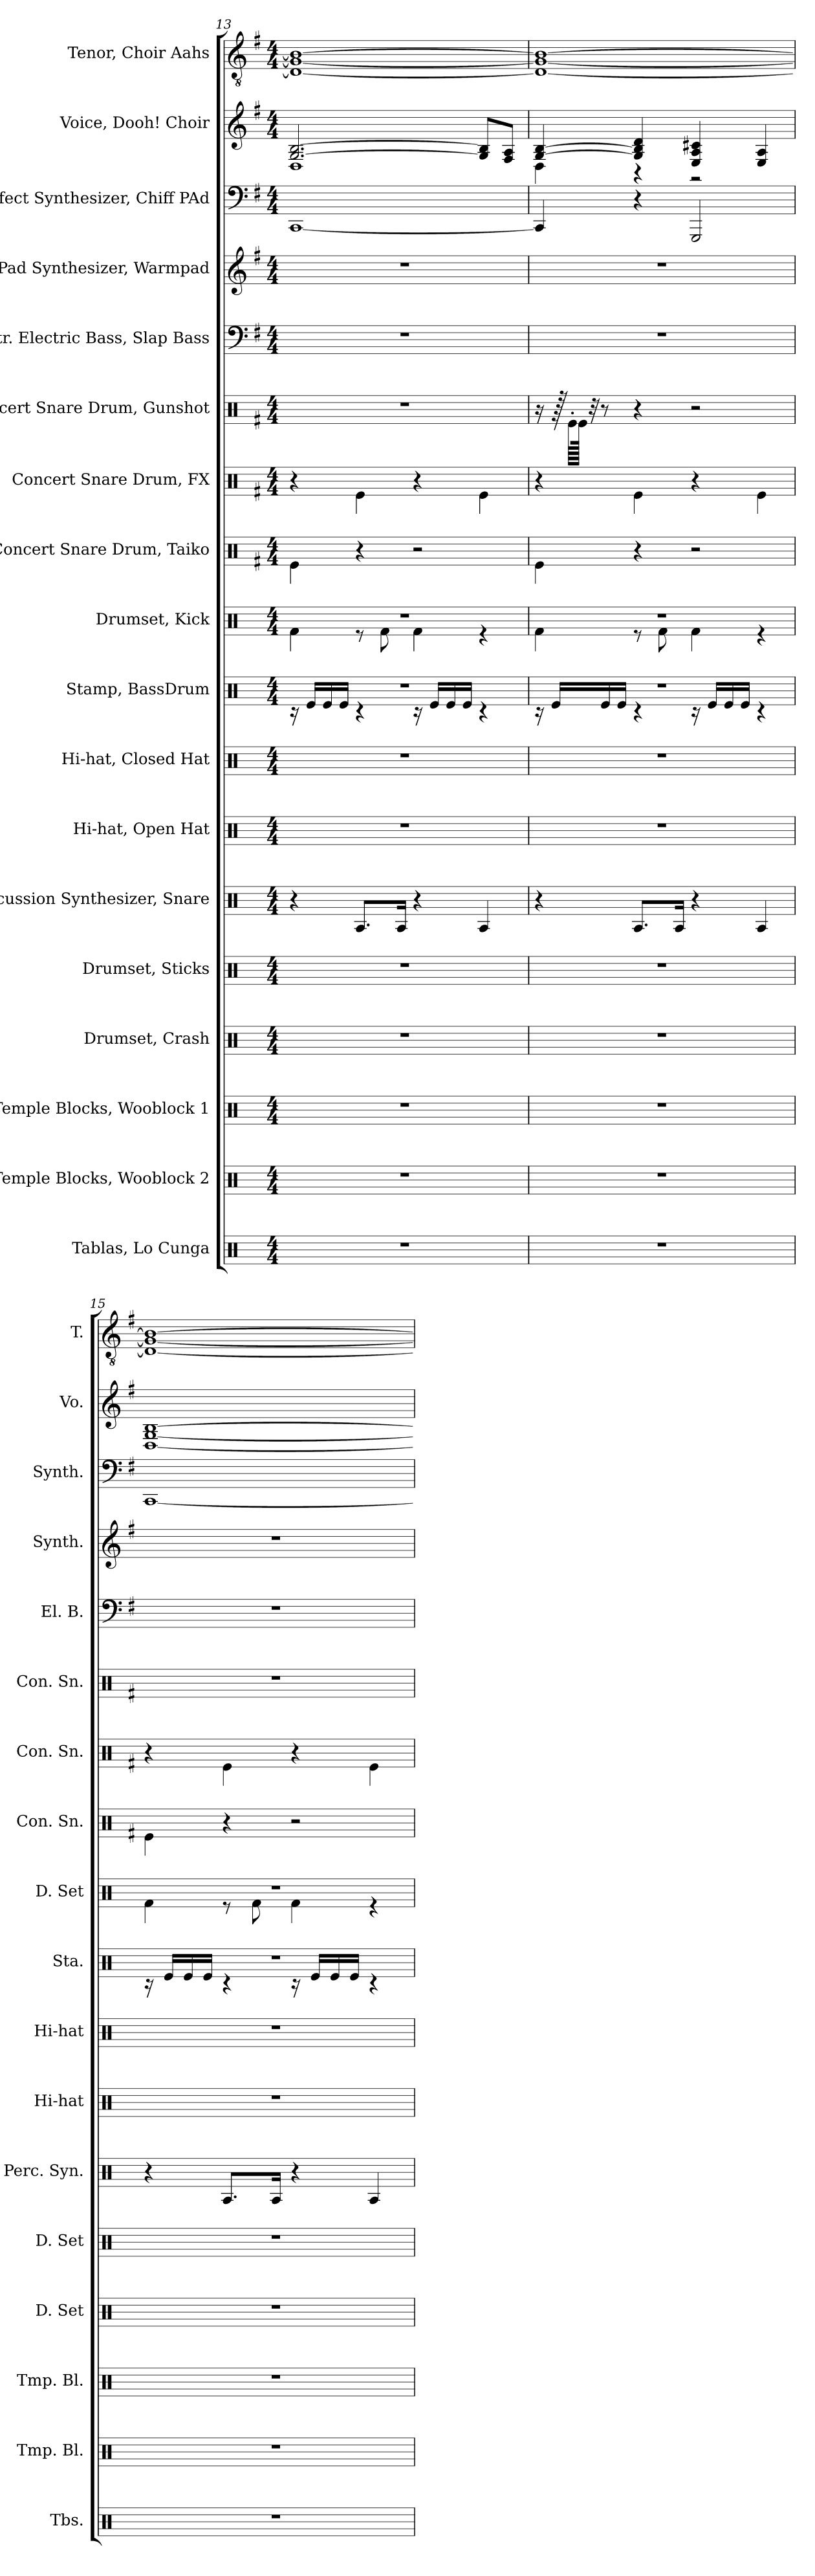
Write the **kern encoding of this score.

**kern	**kern	**kern	**kern	**kern	**kern	**kern	**kern	**kern	**kern	**kern	**kern	**kern	**kern	**kern	**kern	**kern	**kern
*part18	*part17	*part16	*part15	*part14	*part13	*part12	*part11	*part10	*part9	*part8	*part7	*part6	*part5	*part4	*part3	*part2	*part1
*staff18	*staff17	*staff16	*staff15	*staff14	*staff13	*staff12	*staff11	*staff10	*staff9	*staff8	*staff7	*staff6	*staff5	*staff4	*staff3	*staff2	*staff1
*I"Tablas, Lo Cunga	*I"Temple Blocks, Wooblock 2	*I"Temple Blocks, Wooblock 1	*I"Drumset, Crash	*I"Drumset, Sticks	*I"Percussion Synthesizer, Snare	*I"Hi-hat, Open Hat	*I"Hi-hat, Closed Hat	*I"Stamp, BassDrum	*I"Drumset, Kick	*I"Concert Snare Drum, Taiko	*I"Concert Snare Drum, FX	*I"Concert Snare Drum, Gunshot	*I"5-str. Electric Bass, Slap Bass	*I"Pad Synthesizer, Warmpad	*I"Effect Synthesizer, Chiff PAd	*I"Voice, Dooh! Choir	*I"Tenor, Choir Aahs
*I'Tbs.	*I'Tmp. Bl.	*I'Tmp. Bl.	*I'D. Set	*I'D. Set	*I'Perc. Syn.	*I'Hi-hat	*I'Hi-hat	*I'Sta.	*I'D. Set	*I'Con. Sn.	*I'Con. Sn.	*I'Con. Sn.	*I'El. B.	*I'Synth.	*I'Synth.	*I'Vo.	*I'T.
*clefX	*clefX	*clefX	*clefX	*clefX	*clefX	*clefX	*clefX	*clefX	*clefX	*clefX	*clefX	*clefX	*clefF4	*clefG2	*clefF4	*clefG2	*clefGv2
*	*	*	*	*	*	*	*	*	*	*	*	*	*ITrd7c12	*	*	*	*
*k[]	*k[]	*k[]	*k[]	*k[]	*k[]	*k[]	*k[]	*k[]	*k[]	*k[f#]	*k[f#]	*k[f#]	*k[f#]	*k[f#]	*k[f#]	*k[f#]	*k[f#]
*M4/4	*M4/4	*M4/4	*M4/4	*M4/4	*M4/4	*M4/4	*M4/4	*M4/4	*M4/4	*M4/4	*M4/4	*M4/4	*M4/4	*M4/4	*M4/4	*M4/4	*M4/4
=13	=13	=13	=13	=13	=13	=13	=13	=13	=13	=13	=13	=13	=13	=13	=13	=13	=13
*	*	*	*	*	*	*	*	*^	*^	*	*	*	*	*	*	*^	*
1r	1r	1r	1r	1r	4r	1r	1r	1r	16r	1r	4Rf\	4Re\	4r	1r	1r	1r	[1CC	[2.G/ [2.B/	1D	1D_ 1G_ 1B_
.	.	.	.	.	.	.	.	.	16Re/LL	.	.	.	.	.	.	.	.	.	.	.
.	.	.	.	.	.	.	.	.	16Re/	.	.	.	.	.	.	.	.	.	.	.
.	.	.	.	.	.	.	.	.	16Re/JJ	.	.	.	.	.	.	.	.	.	.	.
.	.	.	.	.	8.RA/L	.	.	.	4r	.	8r	4r	4Re\	.	.	.	.	.	.	.
.	.	.	.	.	.	.	.	.	.	.	8Rf\	.	.	.	.	.	.	.	.	.
.	.	.	.	.	16RA/Jk	.	.	.	.	.	.	.	.	.	.	.	.	.	.	.
.	.	.	.	.	4r	.	.	.	16r	.	4Rf\	2r	4r	.	.	.	.	.	.	.
.	.	.	.	.	.	.	.	.	16Re/LL	.	.	.	.	.	.	.	.	.	.	.
.	.	.	.	.	.	.	.	.	16Re/	.	.	.	.	.	.	.	.	.	.	.
.	.	.	.	.	.	.	.	.	16Re/JJ	.	.	.	.	.	.	.	.	.	.	.
.	.	.	.	.	4RA/	.	.	.	4r	.	4r	.	4Re\	.	.	.	.	8G/] 8B/]L	.	.
.	.	.	.	.	.	.	.	.	.	.	.	.	.	.	.	.	.	8F#/ 8A/J	.	.
!!LO:PB:g=z
=14	=14	=14	=14	=14	=14	=14	=14	=14	=14	=14	=14	=14	=14	=14	=14	=14	=14	=14	=14	=14
1r	1r	1r	1r	1r	4r	1r	1r	1r	16r	1r	4Rf\	4Re\	4r	16r	1r	1r	4CC/]	[4G/ [4B/	4D\	1D_ 1G_ 1B_
.	.	.	.	.	.	.	.	.	16Re/LL	.	.	.	.	128r	.	.	.	.	.	.
.	.	.	.	.	.	.	.	.	.	.	.	.	.	64Re'\LLLL	.	.	.	.	.	.
.	.	.	.	.	.	.	.	.	.	.	.	.	.	128Re\JJJJk	.	.	.	.	.	.
.	.	.	.	.	.	.	.	.	.	.	.	.	.	32r	.	.	.	.	.	.
.	.	.	.	.	.	.	.	.	16Re/	.	.	.	.	8r	.	.	.	.	.	.
.	.	.	.	.	.	.	.	.	16Re/JJ	.	.	.	.	.	.	.	.	.	.	.
.	.	.	.	.	8.RA/L	.	.	.	4r	.	8r	4r	4Re\	4r	.	.	4r	4G/] 4B/] 4d/	4r	.
.	.	.	.	.	.	.	.	.	.	.	8Rf\	.	.	.	.	.	.	.	.	.
.	.	.	.	.	16RA/Jk	.	.	.	.	.	.	.	.	.	.	.	.	.	.	.
.	.	.	.	.	4r	.	.	.	16r	.	4Rf\	2r	4r	2r	.	.	2GGG/	4E/ 4A/ 4c#X/	2r	.
.	.	.	.	.	.	.	.	.	16Re/LL	.	.	.	.	.	.	.	.	.	.	.
.	.	.	.	.	.	.	.	.	16Re/	.	.	.	.	.	.	.	.	.	.	.
.	.	.	.	.	.	.	.	.	16Re/JJ	.	.	.	.	.	.	.	.	.	.	.
.	.	.	.	.	4RA/	.	.	.	4r	.	4r	.	4Re\	.	.	.	.	4E/ 4A/	.	.
*	*	*	*	*	*	*	*	*	*	*	*	*	*	*	*	*	*	*v	*v	*
=15	=15	=15	=15	=15	=15	=15	=15	=15	=15	=15	=15	=15	=15	=15	=15	=15	=15	=15	=15
1r	1r	1r	1r	1r	4r	1r	1r	1r	16r	1r	4Rf\	4Re\	4r	1r	1r	1r	[1CC	[1D [1G [1B	1D_ 1G_ 1B_
.	.	.	.	.	.	.	.	.	16Re/LL	.	.	.	.	.	.	.	.	.	.
.	.	.	.	.	.	.	.	.	16Re/	.	.	.	.	.	.	.	.	.	.
.	.	.	.	.	.	.	.	.	16Re/JJ	.	.	.	.	.	.	.	.	.	.
.	.	.	.	.	8.RA/L	.	.	.	4r	.	8r	4r	4Re\	.	.	.	.	.	.
.	.	.	.	.	.	.	.	.	.	.	8Rf\	.	.	.	.	.	.	.	.
.	.	.	.	.	16RA/Jk	.	.	.	.	.	.	.	.	.	.	.	.	.	.
.	.	.	.	.	4r	.	.	.	16r	.	4Rf\	2r	4r	.	.	.	.	.	.
.	.	.	.	.	.	.	.	.	16Re/LL	.	.	.	.	.	.	.	.	.	.
.	.	.	.	.	.	.	.	.	16Re/	.	.	.	.	.	.	.	.	.	.
.	.	.	.	.	.	.	.	.	16Re/JJ	.	.	.	.	.	.	.	.	.	.
.	.	.	.	.	4RA/	.	.	.	4r	.	4r	.	4Re\	.	.	.	.	.	.
*	*	*	*	*	*	*	*	*v	*v	*	*	*	*	*	*	*	*	*	*
*	*	*	*	*	*	*	*	*	*v	*v	*	*	*	*	*	*	*	*
=	=	=	=	=	=	=	=	=	=	=	=	=	=	=	=	=	=
*-	*-	*-	*-	*-	*-	*-	*-	*-	*-	*-	*-	*-	*-	*-	*-	*-	*-
